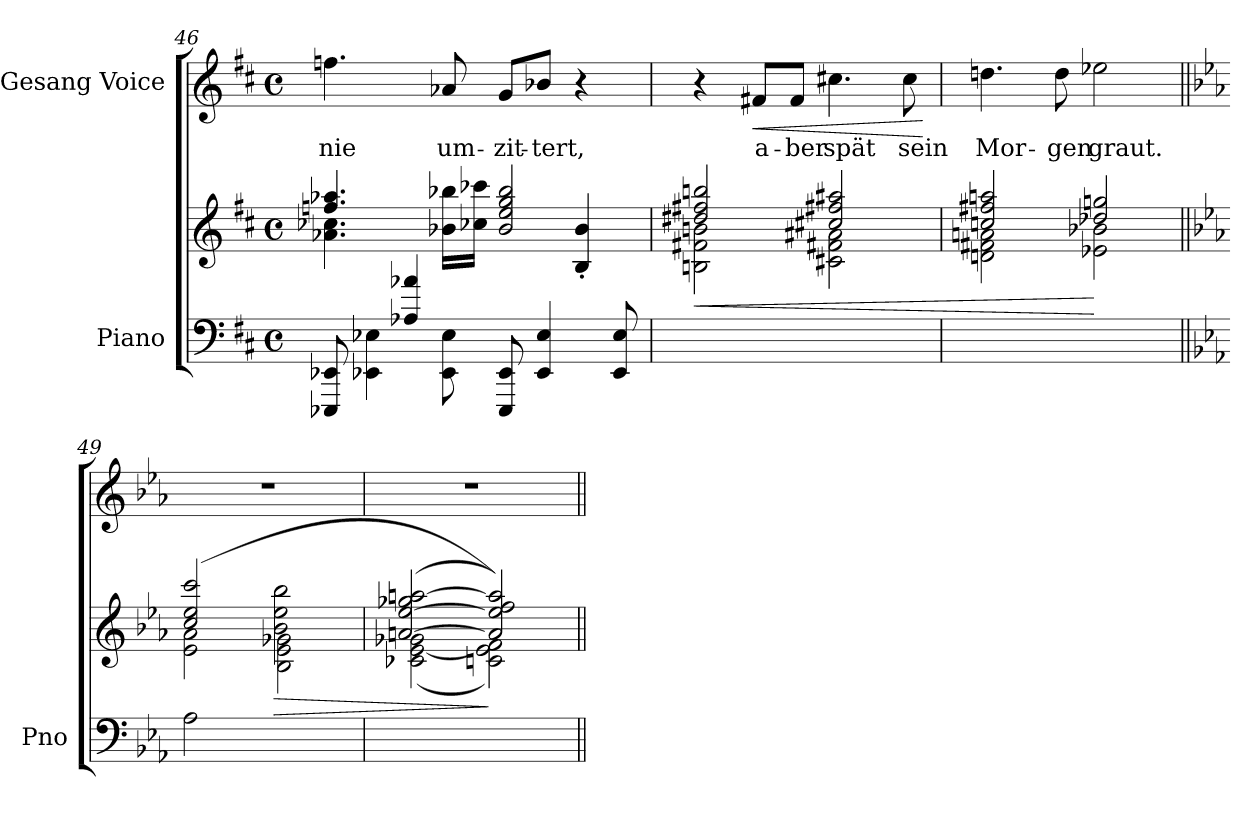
**kern	**kern	**dynam	**kern	**text	**dynam
*part2	*part2	*part2	*part1	*part1	*part1
*staff3	*staff2	*staff2/3	*staff1	*staff1	*staff1
*I"Piano	*	*	*I"Gesang Voice	*	*
*I'Pno	*	*	*	*	*
!!LO:LB:g=z
*clefF4	*clefG2	*	*clefG2	*	*
*k[f#c#]	*k[f#c#]	*	*k[f#c#]	*	*
*M4/4	*M4/4	*	*M4/4	*	*
*met(c)	*met(c)	*	*met(c)	*	*
=46	=46	=46	=46	=46	=46
*^	*^	*	*	*	*
!	!	!	!	!	!	!LO:LY:b	!
4ryy	8EEE-X/ 8EE-X/	4.ffn/ 4.aa-X/	4.a-X\ 4.cc-X\	.	4.ffn\	nie	.
.	4EE-X\ 4E-X\	.	.	.	.	.	.
4A-X/ 4a-X/	.	.	.	.	.	.	.
!	!	!	!	!	!	!LO:LY:b	!
.	8EE-\ 8E-\	16b-X\ 16bb-X\LL	4.ryy	.	8a-X/	um-	.
.	.	16cc-X\ 16ccc-X\JJ	.	.	.	.	.
!	!	!	!	!	!	!LO:LY:b	!
2ryy	8EEE-/ 8EE-/	2b-/ 2ee/ 2gg/ 2bb-/	.	.	8g/L	-zit-	.
!	!	!	!	!	!	!LO:LY:b	!
.	4EE-/ 4E-/	.	.	.	8b-X/J	-tert,	.
.	.	.	4B/' 4b-/'	.	4r	.	.
.	8EE-/ 8E-/	.	.	.	.	.	.
=47	=47	=47	=47	=47	=47	=47	=47
!	!	!	!	!LO:HP:b	!	!	!
*v	*v	*	*	*	*	*	*
1ryy	2dd#X/ 2ff#X/ 2bbn/	2Bn\ 2f#X\ 2bn\	<	4r	.	.
!	!	!	!	!	!LO:LY:b	!LO:HP:b
.	.	.	.	8f#X/L	a-	<
!	!	!	!	!	!LO:LY:b	!
.	.	.	.	8f#/J	-ber	.
!	!	!	!	!	!LO:LY:b	!
.	2cc#X/ 2ff#X/ 2aa#X/	2c#X\ 2f#X\ 2a#X\	.	4.cc#X\	spät	.
!	!	!	!	!	!LO:LY:b	!
.	.	.	.	8cc#\	sein	.
*	*v	*v	*	*	*	*
.	.	.	.	.	[
=48	=48	=48	=48	=48	=48
*	*^	*	*	*	*
!	!	!	!	!	!LO:LY:b	!
1ryy	2ccn/ 2ff#X/ 2aan/	2dn\ 2f#X\ 2an\	.	4.ddn\	Mor-	.
!	!	!	!	!	!LO:LY:b	!
.	.	.	.	8dd\	-gen	.
!	!	!	!	!	!LO:LY:b	!
.	2dd-X/ 2ggn/	2e-X\ 2b-X\	[	2ee-X\	graut.	.
*	*v	*v	*	*	*	*
!!LO:LB:g=z
=49||	=49||	=49||	=49||	=49||	=49||
*k[b-e-a-]	*k[b-e-a-]	*	*k[b-e-a-]	*	*
*	*^	*	*	*	*
*	*	*^	*	*	*	*
2A-\	(>2cc/ 2ee-/ 2ccc/	2e-\ 2a-\	2ryy	.	1r	.	.
!	!	!	!	!LO:HP:b	!	!	!
2ryy	2b-\ 2ee-\ 2bb-\	2ryy	2B-\ 2e-\ 2g-X\	>	.	.	.
*	*	*v	*v	*	*	*	*
=50	=50	=50	=50	=50	=50	=50
1ryy	(>[2an/ [2ee-/ 2gg-X/ [2aan/	(<2c-X\ [2e-\ 2g-X\	.	1r	.	.
.	2a/] 2ee-/] 2ff/ 2aa/]))	2cn\ 2e-\] 2f\)	]	.	.	.
*	*v	*v	*	*	*	*
=||	=||	=||	=||	=||	=||
*-	*-	*-	*-	*-	*-
